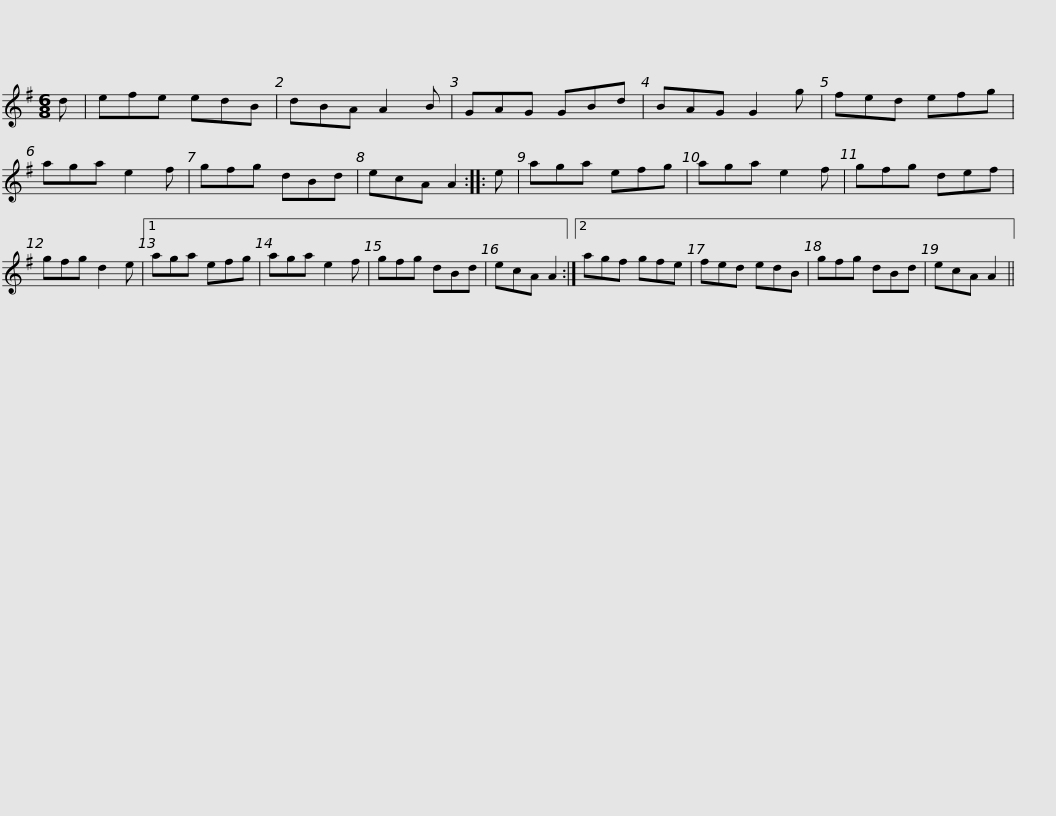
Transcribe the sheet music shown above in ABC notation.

X:1
L:1/8
M:6/8
I:linebreak $
K:G
V:1 treble
V:1
 d | efe edB | dBA A2 B | GAG GBd | BAG G2 g | %5
 fed efg | aga e2 f | gfg dBd |$ ecA A2 :: e | %10
 aga efg | aga e2 f | gfg def | gfg d2 e |1 aga efg | %15
 aga e2 f |$ gfg dBd | ecA A2 :|2 agf gfe | fed edB | %20
 gfg dBd | ecA A2 || %22
